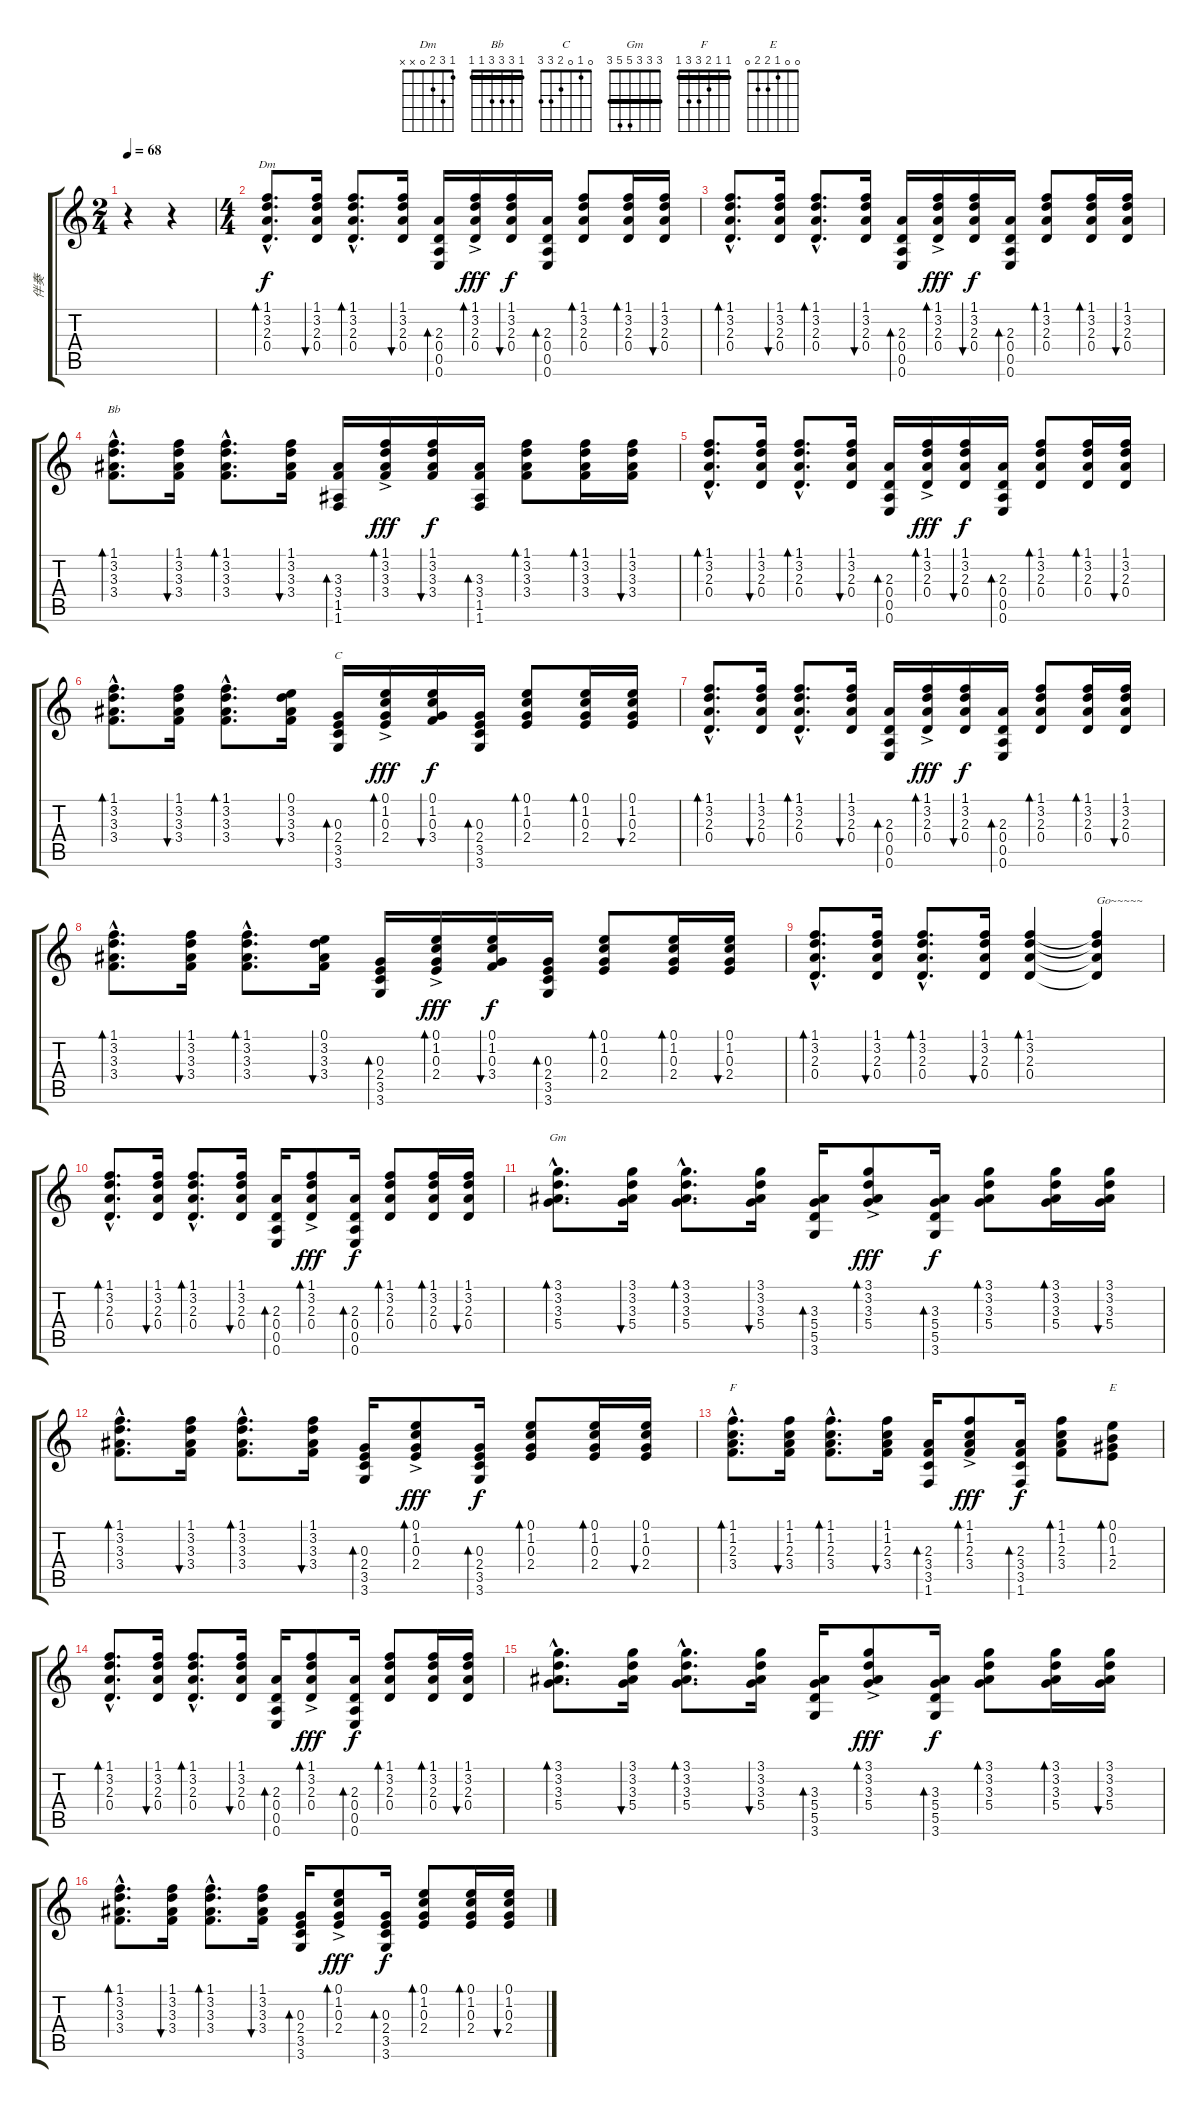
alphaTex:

\track ("伴奏" "伴奏") {instrument acousticguitarsteel}
\staff {score tabs}
\tuning (E4 B3 G3 D3 A2 E2) {hide}
\chord ("Dm" 1 3 2 0 x x)
\chord ("Bb" 1 3 3 3 1 1) {barre 1}
\chord ("C" 0 1 0 2 3 3)
\chord ("Gm" 3 3 3 5 5 3) {barre 3}
\chord ("F" 1 1 2 3 3 1) {barre 1}
\chord ("E" 0 0 1 2 2 0)
\ts (2 4)
\tempo 68
\clef g2
\ks c
r.4{dy f instrument acousticguitarsteel} r.4 |
\ts (4 4)
(1.1{hac} 3.2{hac} 2.3{hac} 0.4{hac}).8{d bd 30 ch "Dm"} (1.1 3.2 2.3 0.4).16{bu 30} (1.1{hac} 3.2{hac} 2.3{hac} 0.4{hac}).8{d bd 30} (1.1 3.2 2.3 0.4).16{bu 30} (2.3 0.4 0.5 0.6).16{bd 30} (1.1{ac} 3.2{ac} 2.3{ac} 0.4{ac}).16{bd 30 dy fff} (1.1 3.2 2.3 0.4).16{bu 30 dy f} (2.3 0.4 0.5 0.6).16{bd 30} (1.1 3.2 2.3 0.4).8{bd 30} (1.1 3.2 2.3 0.4).16{bd 30} (1.1 3.2 2.3 0.4).16{bu 30} |
(1.1{hac} 3.2{hac} 2.3{hac} 0.4{hac}).8{d bd 30} (1.1 3.2 2.3 0.4).16{bu 30} (1.1{hac} 3.2{hac} 2.3{hac} 0.4{hac}).8{d bd 30} (1.1 3.2 2.3 0.4).16{bu 30} (2.3 0.4 0.5 0.6).16{bd 30} (1.1{ac} 3.2{ac} 2.3{ac} 0.4{ac}).16{bd 30 dy fff} (1.1 3.2 2.3 0.4).16{bu 30 dy f} (2.3 0.4 0.5 0.6).16{bd 30} (1.1 3.2 2.3 0.4).8{bd 30} (1.1 3.2 2.3 0.4).16{bd 30} (1.1 3.2 2.3 0.4).16{bu 30} |
(1.1{hac} 3.2{hac} 3.3{hac} 3.4{hac}).8{d bd 30 ch "Bb"} (1.1 3.2 3.3 3.4).16{bu 30} (1.1{hac} 3.2{hac} 3.3{hac} 3.4{hac}).8{d bd 30} (1.1 3.2 3.3 3.4).16{bu 30} (3.3 3.4 1.5 1.6).16{bd 30} (1.1{ac} 3.2{ac} 3.3{ac} 3.4{ac}).16{bd 30 dy fff} (1.1 3.2 3.3 3.4).16{bu 30 dy f} (3.3 3.4 1.5 1.6).16{bd 30} (1.1 3.2 3.3 3.4).8{bd 30} (1.1 3.2 3.3 3.4).16{bd 30} (1.1 3.2 3.3 3.4).16{bu 30} |
(1.1{hac} 3.2{hac} 2.3{hac} 0.4{hac}).8{d bd 30} (1.1 3.2 2.3 0.4).16{bu 30} (1.1{hac} 3.2{hac} 2.3{hac} 0.4{hac}).8{d bd 30} (1.1 3.2 2.3 0.4).16{bu 30} (2.3 0.4 0.5 0.6).16{bd 30} (1.1{ac} 3.2{ac} 2.3{ac} 0.4{ac}).16{bd 30 dy fff} (1.1 3.2 2.3 0.4).16{bu 30 dy f} (2.3 0.4 0.5 0.6).16{bd 30} (1.1 3.2 2.3 0.4).8{bd 30} (1.1 3.2 2.3 0.4).16{bd 30} (1.1 3.2 2.3 0.4).16{bu 30} |
(1.1{hac} 3.2{hac} 3.3{hac} 3.4{hac}).8{d bd 30} (1.1 3.2 3.3 3.4).16{bu 30} (1.1{hac} 3.2{hac} 3.3{hac} 3.4{hac}).8{d bd 30} (0.1 3.2 3.3 3.4).16{bu 30} (0.3 2.4 3.5 3.6).16{bd 30 ch "C"} (0.1{ac} 1.2{ac} 0.3{ac} 2.4{ac}).16{bd 30 dy fff} (0.1 1.2 0.3 3.4).16{bu 30 dy f} (0.3 2.4 3.5 3.6).16{bd 30} (0.1 1.2 0.3 2.4).8{bd 30} (0.1 1.2 0.3 2.4).16{bd 30} (0.1 1.2 0.3 2.4).16{bu 30} |
(1.1{hac} 3.2{hac} 2.3{hac} 0.4{hac}).8{d bd 30} (1.1 3.2 2.3 0.4).16{bu 30} (1.1{hac} 3.2{hac} 2.3{hac} 0.4{hac}).8{d bd 30} (1.1 3.2 2.3 0.4).16{bu 30} (2.3 0.4 0.5 0.6).16{bd 30} (1.1{ac} 3.2{ac} 2.3{ac} 0.4{ac}).16{bd 30 dy fff} (1.1 3.2 2.3 0.4).16{bu 30 dy f} (2.3 0.4 0.5 0.6).16{bd 30} (1.1 3.2 2.3 0.4).8{bd 30} (1.1 3.2 2.3 0.4).16{bd 30} (1.1 3.2 2.3 0.4).16{bu 30} |
(1.1{hac} 3.2{hac} 3.3{hac} 3.4{hac}).8{d bd 30} (1.1 3.2 3.3 3.4).16{bu 30} (1.1{hac} 3.2{hac} 3.3{hac} 3.4{hac}).8{d bd 30} (0.1 3.2 3.3 3.4).16{bu 30} (0.3 2.4 3.5 3.6).16{bd 30} (0.1{ac} 1.2{ac} 0.3{ac} 2.4{ac}).16{bd 30 dy fff} (0.1 1.2 0.3 3.4).16{bu 30 dy f} (0.3 2.4 3.5 3.6).16{bd 30} (0.1 1.2 0.3 2.4).8{bd 30} (0.1 1.2 0.3 2.4).16{bd 30} (0.1 1.2 0.3 2.4).16{bu 30} |
(1.1{hac} 3.2{hac} 2.3{hac} 0.4{hac}).8{d bd 30} (1.1 3.2 2.3 0.4).16{bu 30} (1.1{hac} 3.2{hac} 2.3{hac} 0.4{hac}).8{d bd 30} (1.1 3.2 2.3 0.4).16{bu 30} (1.1 3.2 2.3 0.4).4{bd 120} (1.1{t} 3.2{t} 2.3{t} 0.4{t}).4{txt "Go~~~~~"} |
(1.1{hac} 3.2{hac} 2.3{hac} 0.4{hac}).8{d bd 30} (1.1 3.2 2.3 0.4).16{bu 30} (1.1{hac} 3.2{hac} 2.3{hac} 0.4{hac}).8{d bd 30} (1.1 3.2 2.3 0.4).16{bu 30} (2.3 0.4 0.5 0.6).16{bd 30} (1.1{ac} 3.2{ac} 2.3{ac} 0.4{ac}).8{bd 30 dy fff} (2.3 0.4 0.5 0.6).16{bd 30 dy f} (1.1 3.2 2.3 0.4).8{bd 30} (1.1 3.2 2.3 0.4).16{bd 30} (1.1 3.2 2.3 0.4).16{bu 30} |
(3.1{hac} 3.2{hac} 3.3{hac} 5.4{hac}).8{d bd 30 ch "Gm"} (3.1 3.2 3.3 5.4).16{bu 30} (3.1{hac} 3.2{hac} 3.3{hac} 5.4{hac}).8{d bd 30} (3.1 3.2 3.3 5.4).16{bu 30} (3.3 5.4 5.5 3.6).16{bd 30} (3.1{ac} 3.2{ac} 3.3{ac} 5.4{ac}).8{bd 30 dy fff} (3.3 5.4 5.5 3.6).16{bd 30 dy f} (3.1 3.2 3.3 5.4).8{bd 30} (3.1 3.2 3.3 5.4).16{bd 30} (3.1 3.2 3.3 5.4).16{bu 30} |
(1.1{hac} 3.2{hac} 3.3{hac} 3.4{hac}).8{d bd 30} (1.1 3.2 3.3 3.4).16{bu 30} (1.1{hac} 3.2{hac} 3.3{hac} 3.4{hac}).8{d bd 30} (1.1 3.2 3.3 3.4).16{bu 30} (0.3 2.4 3.5 3.6).16{bd 30} (0.1{ac} 1.2{ac} 0.3{ac} 2.4{ac}).8{bd 30 dy fff} (0.3 2.4 3.5 3.6).16{bd 30 dy f} (0.1 1.2 0.3 2.4).8{bd 30} (0.1 1.2 0.3 2.4).16{bd 30} (0.1 1.2 0.3 2.4).16{bu 30} |
(1.1{hac} 1.2{hac} 2.3{hac} 3.4{hac}).8{d bd 30 ch "F"} (1.1 1.2 2.3 3.4).16{bu 30} (1.1{hac} 1.2{hac} 2.3{hac} 3.4{hac}).8{d bd 30} (1.1 1.2 2.3 3.4).16{bu 30} (2.3 3.4 3.5 1.6).16{bd 30} (1.1{ac} 1.2{ac} 2.3{ac} 3.4{ac}).8{bd 30 dy fff} (2.3 3.4 3.5 1.6).16{bd 30 dy f} (1.1 1.2 2.3 3.4).8{bd 30} (0.1 0.2 1.3 2.4).8{bd 30 ch "E"} |
(1.1{hac} 3.2{hac} 2.3{hac} 0.4{hac}).8{d bd 30} (1.1 3.2 2.3 0.4).16{bu 30} (1.1{hac} 3.2{hac} 2.3{hac} 0.4{hac}).8{d bd 30} (1.1 3.2 2.3 0.4).16{bu 30} (2.3 0.4 0.5 0.6).16{bd 30} (1.1{ac} 3.2{ac} 2.3{ac} 0.4{ac}).8{bd 30 dy fff} (2.3 0.4 0.5 0.6).16{bd 30 dy f} (1.1 3.2 2.3 0.4).8{bd 30} (1.1 3.2 2.3 0.4).16{bd 30} (1.1 3.2 2.3 0.4).16{bu 30} |
(3.1{hac} 3.2{hac} 3.3{hac} 5.4{hac}).8{d bd 30} (3.1 3.2 3.3 5.4).16{bu 30} (3.1{hac} 3.2{hac} 3.3{hac} 5.4{hac}).8{d bd 30} (3.1 3.2 3.3 5.4).16{bu 30} (3.3 5.4 5.5 3.6).16{bd 30} (3.1{ac} 3.2{ac} 3.3{ac} 5.4{ac}).8{bd 30 dy fff} (3.3 5.4 5.5 3.6).16{bd 30 dy f} (3.1 3.2 3.3 5.4).8{bd 30} (3.1 3.2 3.3 5.4).16{bd 30} (3.1 3.2 3.3 5.4).16{bu 30} |
(1.1{hac} 3.2{hac} 3.3{hac} 3.4{hac}).8{d bd 30} (1.1 3.2 3.3 3.4).16{bu 30} (1.1{hac} 3.2{hac} 3.3{hac} 3.4{hac}).8{d bd 30} (1.1 3.2 3.3 3.4).16{bu 30} (0.3 2.4 3.5 3.6).16{bd 30} (0.1{ac} 1.2{ac} 0.3{ac} 2.4{ac}).8{bd 30 dy fff} (0.3 2.4 3.5 3.6).16{bd 30 dy f} (0.1 1.2 0.3 2.4).8{bd 30} (0.1 1.2 0.3 2.4).16{bd 30} (0.1 1.2 0.3 2.4).16{bu 30}
